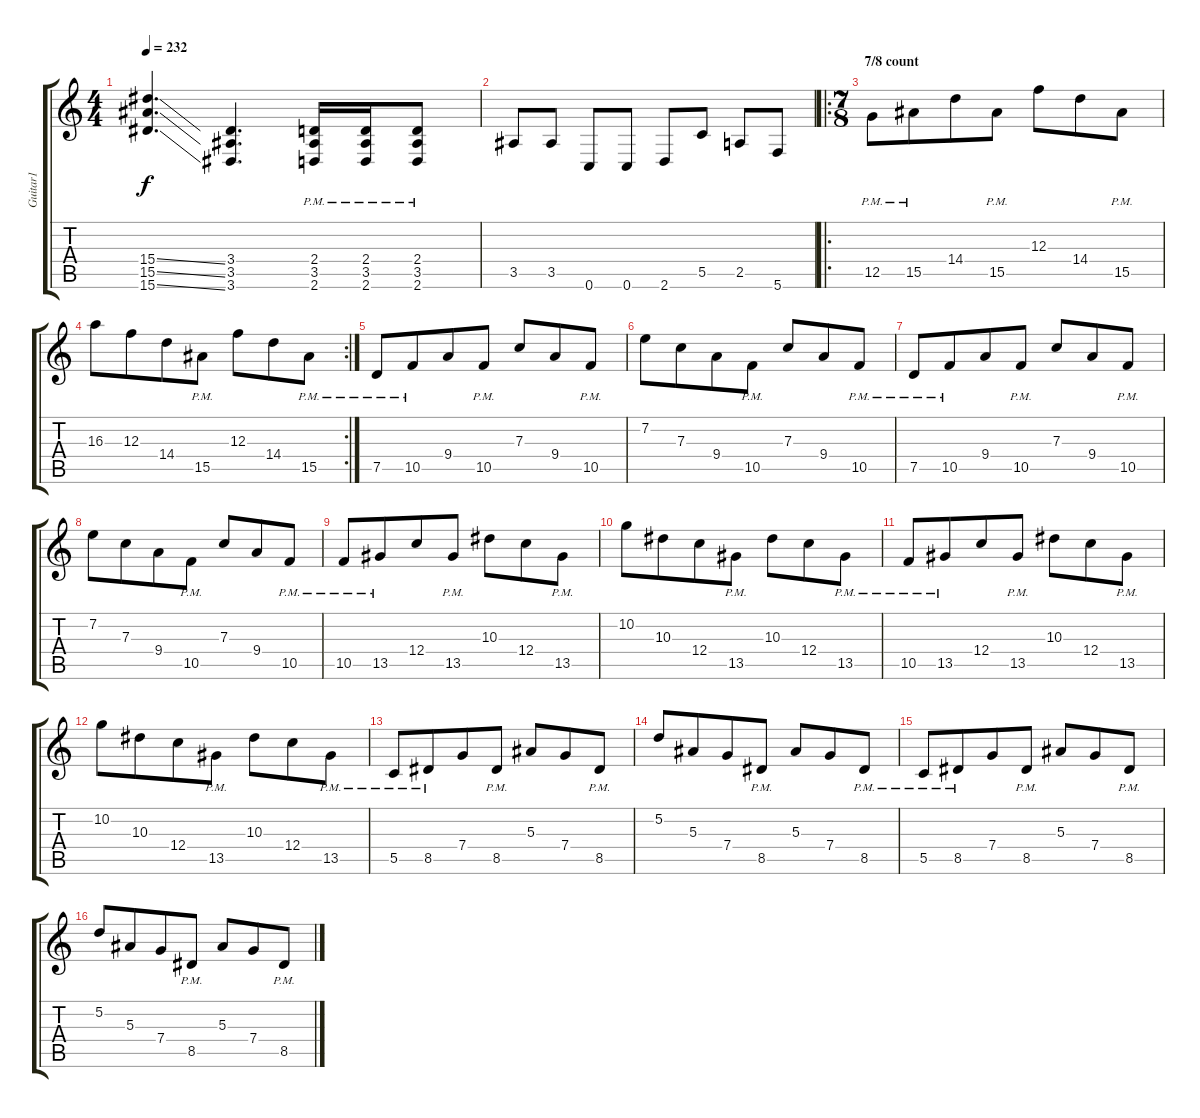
\track ("Guitar1" "Guitar1") {instrument distortionguitar}
\staff {score tabs}
\tuning (D4 A3 F3 C3 G2 C2) {hide}
\ts (4 4)
\tempo 232
\clef g2
\ks c
(15.4{ss} 15.5{ss} 15.6{ss}).4{d dy f} (3.4 3.5 3.6).4{d} (2.4{pm} 3.5 2.6).16 (2.4{pm} 3.5 2.6).16 (2.4{pm} 3.5 2.6).8 |
3.5.8 3.5.8 0.6.8 0.6.8 2.6.8 5.5.8 2.5.8 5.6.8 |
\ro
\ts (7 8)
\section ("" "7/8 count")
12.5{pm}.8 15.5{pm}.8 14.4.8 15.5{pm}.8 12.3.8 14.4.8 15.5{pm}.8 |
\rc 2
16.3.8 12.3.8 14.4.8 15.5{pm}.8 12.3.8 14.4.8 15.5{pm}.8 |
7.5{pm}.8 10.5{pm}.8 9.4.8 10.5{pm}.8 7.3.8 9.4.8 10.5{pm}.8 |
7.2.8 7.3.8 9.4.8 10.5{pm}.8 7.3.8 9.4.8 10.5{pm}.8 |
7.5{pm}.8 10.5{pm}.8 9.4.8 10.5{pm}.8 7.3.8 9.4.8 10.5{pm}.8 |
7.2.8 7.3.8 9.4.8 10.5{pm}.8 7.3.8 9.4.8 10.5{pm}.8 |
10.5{pm}.8 13.5{pm}.8 12.4.8 13.5{pm}.8 10.3.8 12.4.8 13.5{pm}.8 |
10.2.8 10.3.8 12.4.8 13.5{pm}.8 10.3.8 12.4.8 13.5{pm}.8 |
10.5{pm}.8 13.5{pm}.8 12.4.8 13.5{pm}.8 10.3.8 12.4.8 13.5{pm}.8 |
10.2.8 10.3.8 12.4.8 13.5{pm}.8 10.3.8 12.4.8 13.5{pm}.8 |
5.5{pm}.8 8.5{pm}.8 7.4.8 8.5{pm}.8 5.3.8 7.4.8 8.5{pm}.8 |
5.2.8 5.3.8 7.4.8 8.5{pm}.8 5.3.8 7.4.8 8.5{pm}.8 |
5.5{pm}.8 8.5{pm}.8 7.4.8 8.5{pm}.8 5.3.8 7.4.8 8.5{pm}.8 |
5.2.8 5.3.8 7.4.8 8.5{pm}.8 5.3.8 7.4.8 8.5{pm}.8
